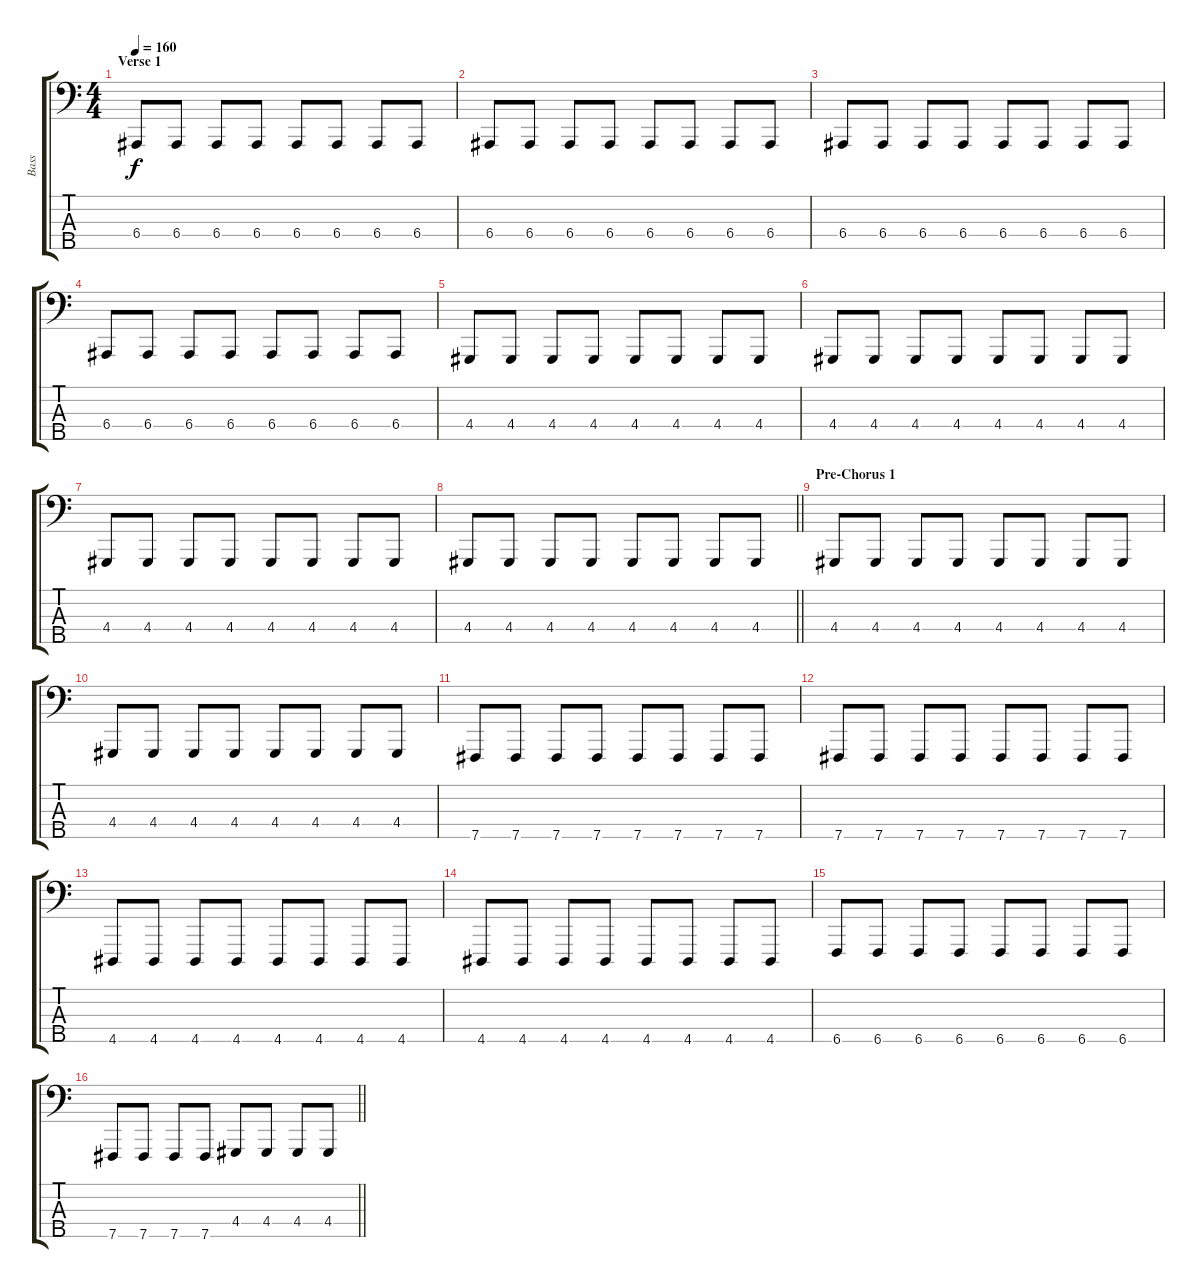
\track ("Bass" "Bass") {instrument lead8bassandlead}
\staff {score tabs}
\tuning (G2 D2 A1 E1 B0) {hide}
\ts (4 4)
\section ("" "Verse 1")
\tempo 160
\clef f4
\ks c
6.4.8{dy f} 6.4.8 6.4.8 6.4.8 6.4.8 6.4.8 6.4.8 6.4.8 |
6.4.8 6.4.8 6.4.8 6.4.8 6.4.8 6.4.8 6.4.8 6.4.8 |
6.4.8 6.4.8 6.4.8 6.4.8 6.4.8 6.4.8 6.4.8 6.4.8 |
6.4.8 6.4.8 6.4.8 6.4.8 6.4.8 6.4.8 6.4.8 6.4.8 |
4.4.8 4.4.8 4.4.8 4.4.8 4.4.8 4.4.8 4.4.8 4.4.8 |
4.4.8 4.4.8 4.4.8 4.4.8 4.4.8 4.4.8 4.4.8 4.4.8 |
4.4.8 4.4.8 4.4.8 4.4.8 4.4.8 4.4.8 4.4.8 4.4.8 |
\barLineRight lightlight
4.4.8 4.4.8 4.4.8 4.4.8 4.4.8 4.4.8 4.4.8 4.4.8 |
\section ("" "Pre-Chorus 1")
4.4.8 4.4.8 4.4.8 4.4.8 4.4.8 4.4.8 4.4.8 4.4.8 |
4.4.8 4.4.8 4.4.8 4.4.8 4.4.8 4.4.8 4.4.8 4.4.8 |
7.5.8 7.5.8 7.5.8 7.5.8 7.5.8 7.5.8 7.5.8 7.5.8 |
7.5.8 7.5.8 7.5.8 7.5.8 7.5.8 7.5.8 7.5.8 7.5.8 |
4.5.8 4.5.8 4.5.8 4.5.8 4.5.8 4.5.8 4.5.8 4.5.8 |
4.5.8 4.5.8 4.5.8 4.5.8 4.5.8 4.5.8 4.5.8 4.5.8 |
6.5.8 6.5.8 6.5.8 6.5.8 6.5.8 6.5.8 6.5.8 6.5.8 |
\barLineRight lightlight
7.5.8 7.5.8 7.5.8 7.5.8 4.4.8 4.4.8 4.4.8 4.4.8
